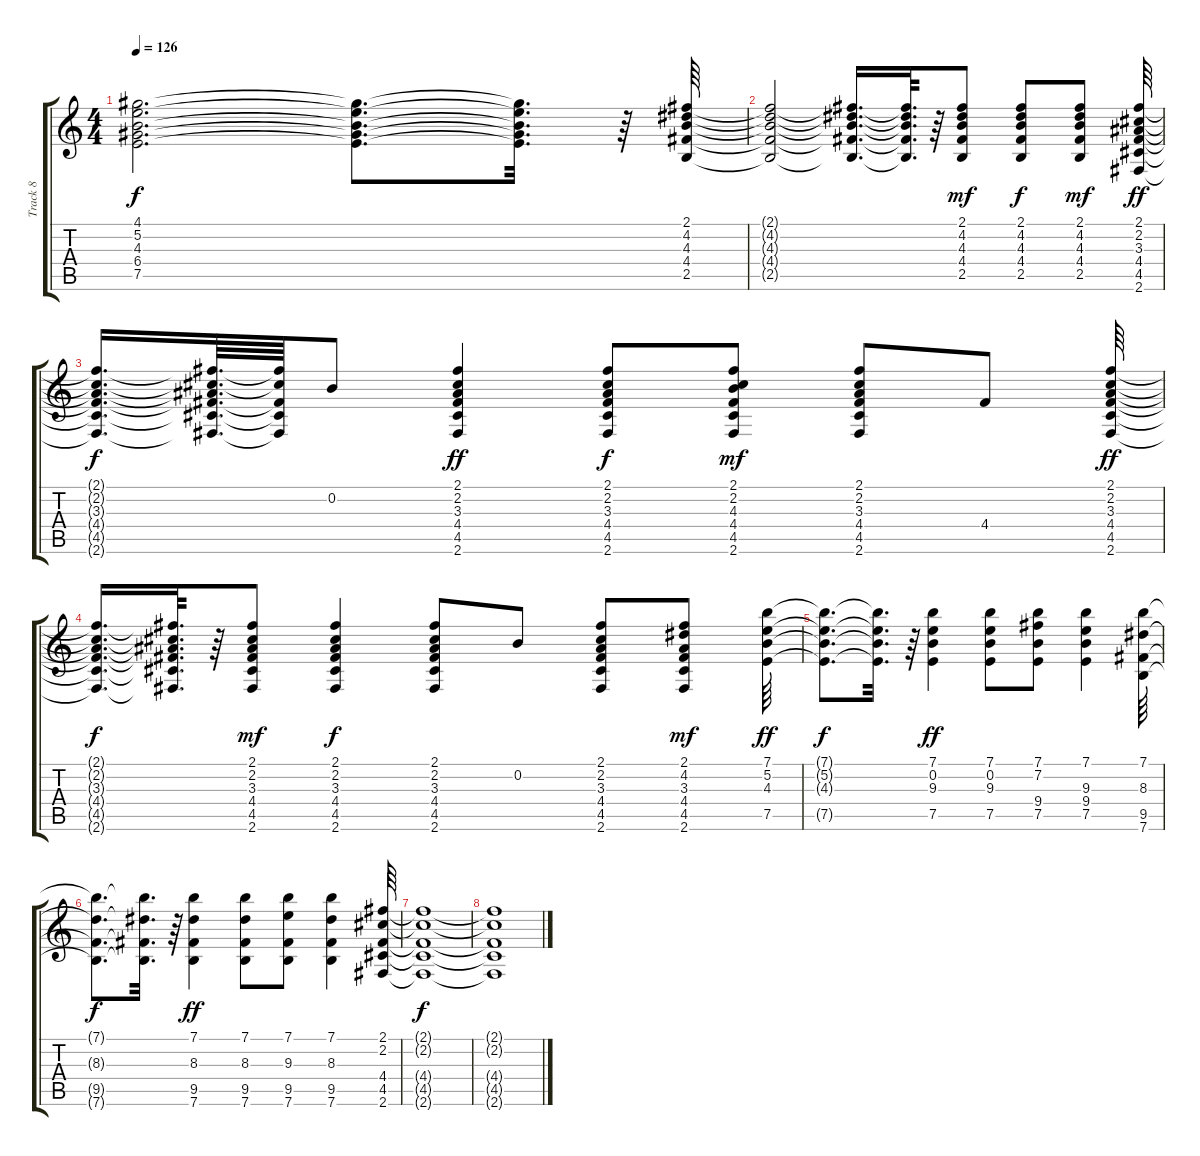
\track ("Track 8" "Track 8") {instrument overdrivenguitar}
\staff {score tabs}
\tuning (E4 B3 G3 D3 A2 E2) {hide}
\ts (4 4)
\tempo 126
\clef g2
\ks c
(4.1{t} 5.2{t} 4.3{t} 6.4{t} 7.5{t}).2{d dy f} (4.1{t} 5.2{t} 4.3{t} 6.4{t} 7.5{t}).8{d} (4.1{t} 5.2{t} 4.3{t} 6.4{t} 7.5{t}).32{d} r.64 (2.1 4.2 4.3 4.4 2.5).64 |
(2.1{t} 4.2{t} 4.3{t} 4.4{t} 2.5{t}).2 (2.1{t} 4.2{t} 4.3{t} 4.4{t} 2.5{t}).16{d} (2.1{t} 4.2{t} 4.3{t} 4.4{t} 2.5{t}).64{d} r.64 (2.1 4.2 4.3 4.4 2.5).8{dy mf} (2.1 4.2 4.3 4.4 2.5).8{dy f} (2.1 4.2 4.3 4.4 2.5).8{dy mf} (2.1 2.2 3.3 4.4 4.5 2.6).64{dy ff} |
(2.1{t} 2.2{t} 3.3{t} 4.4{t} 4.5{t} 2.6{t}).16{d dy f} (2.1{t} 2.2{t} 3.3{t} 4.4{t} 4.5{t} 2.6{t}).64{d} (2.1{t} 2.2{t} 4.4{t} 4.5{t} 2.6{t}).64 0.2.8 (2.1 2.2 3.3 4.4 4.5 2.6).4{dy ff} (2.1 2.2 3.3 4.4 4.5 2.6).8{dy f} (2.1 2.2 4.3 4.4 4.5 2.6).8{dy mf} (2.1 2.2 3.3 4.4 4.5 2.6).8 4.4.8 (2.1 2.2 3.3 4.4 4.5 2.6).64{dy ff} |
(2.1{t} 2.2{t} 3.3{t} 4.4{t} 4.5{t} 2.6{t}).16{d dy f} (2.1{t} 2.2{t} 3.3{t} 4.4{t} 4.5{t} 2.6{t}).64{d} r.64 (2.1 2.2 3.3 4.4 4.5 2.6).8{dy mf} (2.1 2.2 3.3 4.4 4.5 2.6).4{dy f} (2.1 2.2 3.3 4.4 4.5 2.6).8 0.2.8 (2.1 2.2 3.3 4.4 4.5 2.6).8 (2.1 4.2 3.3 4.4 4.5 2.6).8{dy mf} (7.1 5.2 4.3 7.5).64{dy ff} |
(7.1{t} 5.2{t} 4.3{t} 7.5{t}).8{d dy f} (7.1{t} 5.2{t} 4.3{t} 7.5{t}).32{d} r.64 (7.1 0.2 9.3 7.5).4{dy ff} (7.1 0.2 9.3 7.5).8 (7.1 7.2 9.4 7.5).8 (7.1 9.3 9.4 7.5).4 (7.1 8.3 9.5 7.6).64 |
(7.1{t} 8.3{t} 9.5{t} 7.6{t}).8{d dy f} (7.1{t} 8.3{t} 9.5{t} 7.6{t}).32{d} r.64 (7.1 8.3 9.5 7.6).4{dy ff} (7.1 8.3 9.5 7.6).8 (7.1 9.3 9.5 7.6).8 (7.1 8.3 9.5 7.6).4 (2.1 2.2 4.4 4.5 2.6).64 |
(2.1{t} 2.2{t} 4.4{t} 4.5{t} 2.6{t}).1{dy f} |
(2.1{t} 2.2{t} 4.4{t} 4.5{t} 2.6{t}).1
